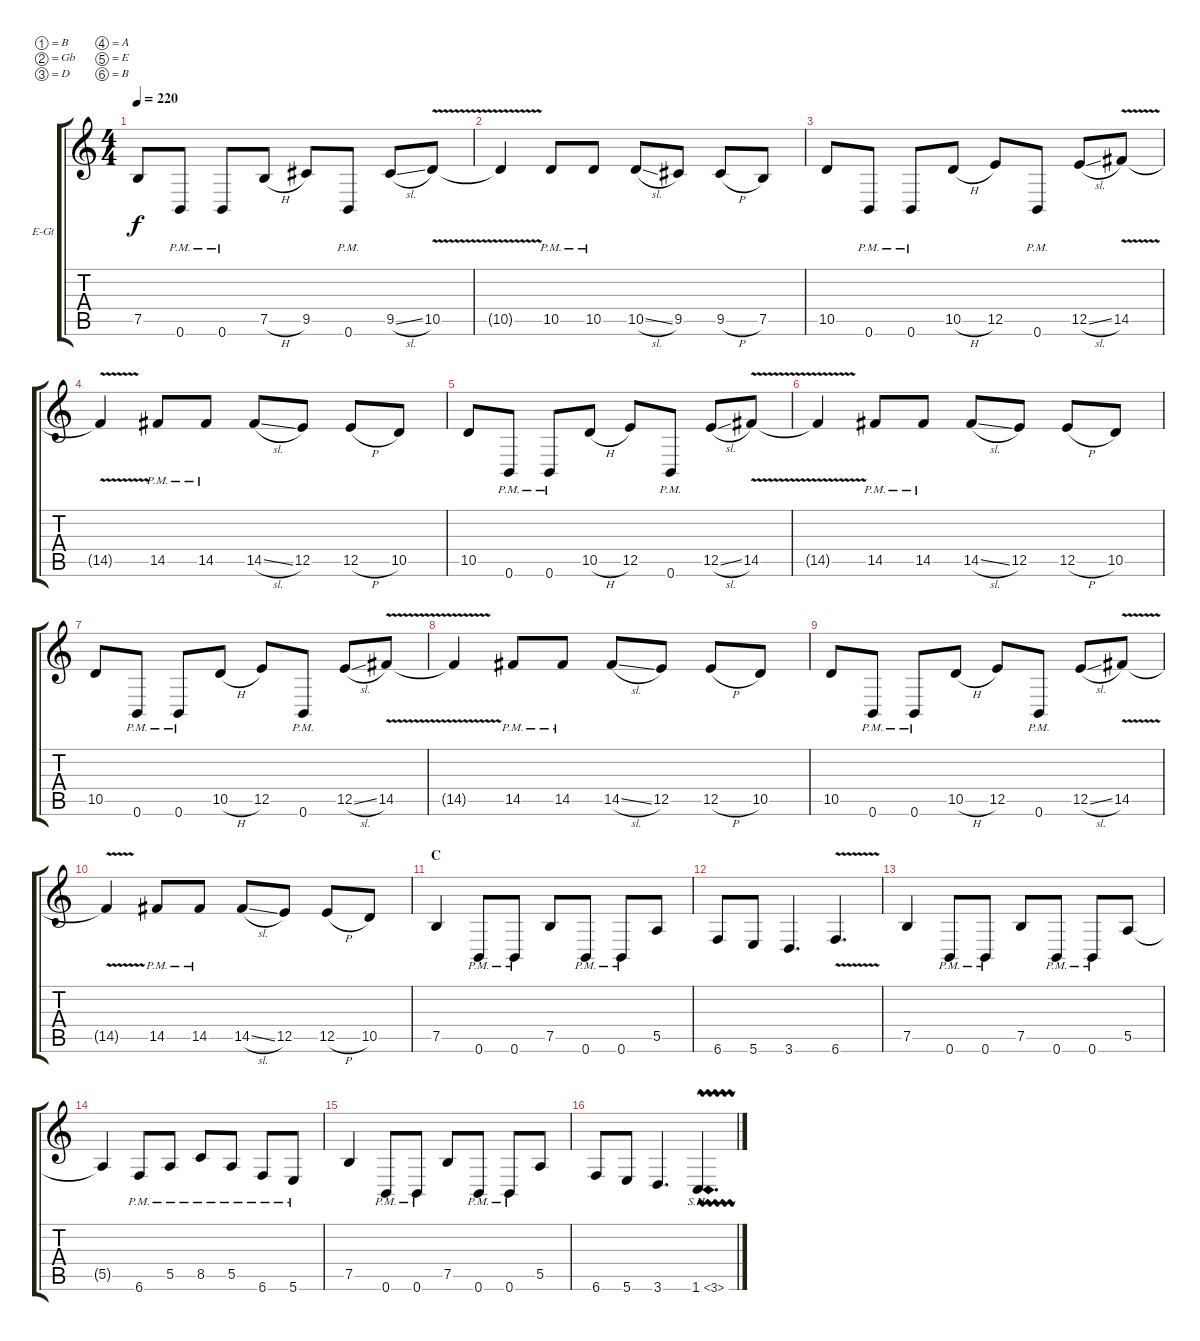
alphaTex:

\bracketExtendMode groupsimilarinstruments
\firstSystemTrackNameOrientation horizontal
\otherSystemsTrackNameOrientation horizontal
\track ("Rhythm Guitar" "E-Gt") {instrument distortionguitar}
\staff {score tabs}
\tuning (B3 Gb3 D3 A2 E2 B1)
\ts (4 4)
\tempo 220
\clef g2
\ks c
7.5.8{dy f} 0.6{pm}.8 0.6{pm}.8 7.5{h}.8 9.5.8 0.6{pm}.8 9.5{sl}.8 10.5{v}.8 |
10.5{v t}.4 10.5{pm}.8 10.5{pm}.8 10.5{sl}.8 9.5.8 9.5{h}.8 7.5.8 |
10.5.8 0.6{pm}.8 0.6{pm}.8 10.5{h}.8 12.5.8 0.6{pm}.8 12.5{sl}.8 14.5{v}.8 |
14.5{v t}.4 14.5{pm}.8 14.5{pm}.8 14.5{sl}.8 12.5.8 12.5{h}.8 10.5.8 |
10.5.8 0.6{pm}.8 0.6{pm}.8 10.5{h}.8 12.5.8 0.6{pm}.8 12.5{sl}.8 14.5{v}.8 |
14.5{v t}.4 14.5{pm}.8 14.5{pm}.8 14.5{sl}.8 12.5.8 12.5{h}.8 10.5.8 |
10.5.8 0.6{pm}.8 0.6{pm}.8 10.5{h}.8 12.5.8 0.6{pm}.8 12.5{sl}.8 14.5{v}.8 |
14.5{v t}.4 14.5{pm}.8 14.5{pm}.8 14.5{sl}.8 12.5.8 12.5{h}.8 10.5.8 |
10.5.8 0.6{pm}.8 0.6{pm}.8 10.5{h}.8 12.5.8 0.6{pm}.8 12.5{sl}.8 14.5{v}.8 |
14.5{v t}.4 14.5{pm}.8 14.5{pm}.8 14.5{sl}.8 12.5.8 12.5{h}.8 10.5.8 |
\section ("" "C")
7.5.4 0.6{pm}.8 0.6{pm}.8 7.5.8 0.6{pm}.8 0.6{pm}.8 5.5.8 |
6.6.8 5.6.8 3.6.4{d} 6.6{v}.4{d} |
7.5.4 0.6{pm}.8 0.6{pm}.8 7.5.8 0.6{pm}.8 0.6{pm}.8 5.5.8 |
5.5{t}.4 6.6{pm}.8 5.5{pm}.8 8.5{pm}.8 5.5{pm}.8 6.6{pm}.8 5.6{pm}.8 |
7.5.4 0.6{pm}.8 0.6{pm}.8 7.5.8 0.6{pm}.8 0.6{pm}.8 5.5.8 |
6.6.8 5.6.8 3.6.4{d} 1.6{sh 2 vw}.4{d}
